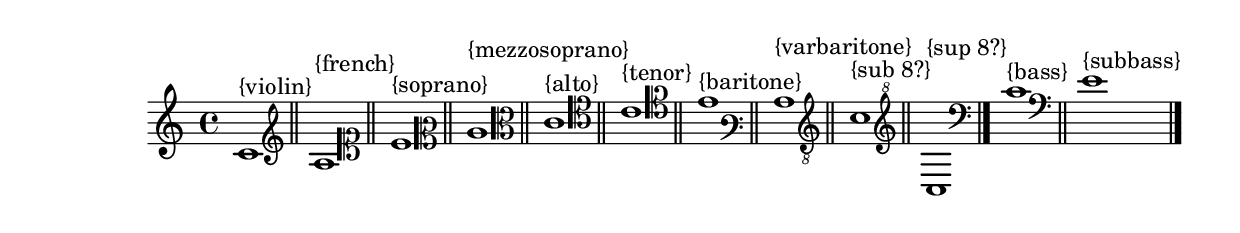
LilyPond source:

\version "1.0.7";

\score {
       \notes{ 
         \clef "violin"; c'1^"{violin}" \bar "||";
         \clef "french";c'1^"{french}" \bar "||";
         \clef "soprano";c'1^"{soprano}" \bar "||";
         \clef "mezzosoprano";c'1^"{mezzosoprano}" \bar "||";
         \clef "alto";c'1^"{alto}" \bar "||";
         \clef "tenor";c'1^"{tenor}" \bar "||";
         \clef "baritone";c'1^"{baritone}" \bar "||";
         \clef "varbaritone";c'1^"{varbaritone}" \bar "||";
         \clef "G_8";c'1^"{sub 8?}" \bar "||";
         \clef "G^8";c'1^"{sup 8?}" \bar "|.";
         \clef "bass";c'1^"{bass}" \bar "||";
         \clef "subbass";c'1^"{subbass}" \bar "|.";
         }
         \paper{
         }
}

